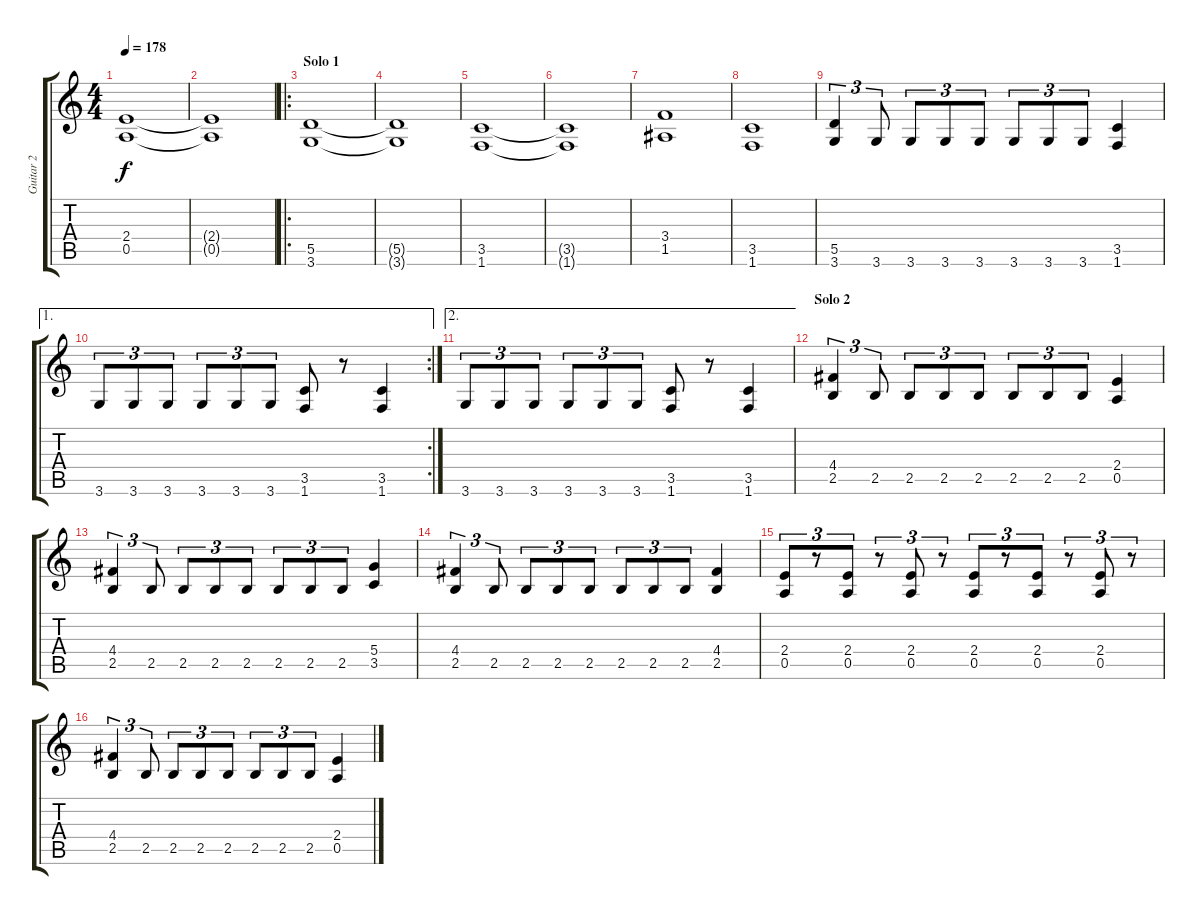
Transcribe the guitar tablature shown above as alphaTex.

\track ("Guitar 2" "Guitar 2") {instrument distortionguitar}
\staff {score tabs}
\tuning (E4 B3 G3 D3 A2 E2) {hide}
\ts (4 4)
\tempo 178
\clef g2
\ks c
(2.4 0.5).1{dy f} |
(2.4{t} 0.5{t}).1 |
\ro
\section ("" "Solo 1")
(5.5 3.6).1 |
(5.5{t} 3.6{t}).1 |
(3.5 1.6).1 |
(3.5{t} 1.6{t}).1 |
(3.4 1.5).1 |
(3.5 1.6).1 |
(5.5 3.6).4{tu (3 2)} 3.6.8{tu (3 2)} 3.6.8{tu (3 2)} 3.6.8{tu (3 2)} 3.6.8{tu (3 2)} 3.6.8{tu (3 2)} 3.6.8{tu (3 2)} 3.6.8{tu (3 2)} (3.5 1.6).4 |
\ae 1
\rc 2
3.6.8{tu (3 2)} 3.6.8{tu (3 2)} 3.6.8{tu (3 2)} 3.6.8{tu (3 2)} 3.6.8{tu (3 2)} 3.6.8{tu (3 2)} (3.5 1.6).8 r.8 (3.5 1.6).4 |
\ae 2
3.6.8{tu (3 2)} 3.6.8{tu (3 2)} 3.6.8{tu (3 2)} 3.6.8{tu (3 2)} 3.6.8{tu (3 2)} 3.6.8{tu (3 2)} (3.5 1.6).8 r.8 (3.5 1.6).4 |
\section ("" "Solo 2")
(4.4 2.5).4{tu (3 2)} 2.5.8{tu (3 2)} 2.5.8{tu (3 2)} 2.5.8{tu (3 2)} 2.5.8{tu (3 2)} 2.5.8{tu (3 2)} 2.5.8{tu (3 2)} 2.5.8{tu (3 2)} (2.4 0.5).4 |
(4.4 2.5).4{tu (3 2)} 2.5.8{tu (3 2)} 2.5.8{tu (3 2)} 2.5.8{tu (3 2)} 2.5.8{tu (3 2)} 2.5.8{tu (3 2)} 2.5.8{tu (3 2)} 2.5.8{tu (3 2)} (5.4 3.5).4 |
(4.4 2.5).4{tu (3 2)} 2.5.8{tu (3 2)} 2.5.8{tu (3 2)} 2.5.8{tu (3 2)} 2.5.8{tu (3 2)} 2.5.8{tu (3 2)} 2.5.8{tu (3 2)} 2.5.8{tu (3 2)} (4.4 2.5).4 |
(2.4 0.5).8{tu (3 2)} r.8{tu (3 2)} (2.4 0.5).8{tu (3 2)} r.8{tu (3 2)} (2.4 0.5).8{tu (3 2)} r.8{tu (3 2)} (2.4 0.5).8{tu (3 2)} r.8{tu (3 2)} (2.4 0.5).8{tu (3 2)} r.8{tu (3 2)} (2.4 0.5).8{tu (3 2)} r.8{tu (3 2)} |
(4.4 2.5).4{tu (3 2)} 2.5.8{tu (3 2)} 2.5.8{tu (3 2)} 2.5.8{tu (3 2)} 2.5.8{tu (3 2)} 2.5.8{tu (3 2)} 2.5.8{tu (3 2)} 2.5.8{tu (3 2)} (2.4 0.5).4
